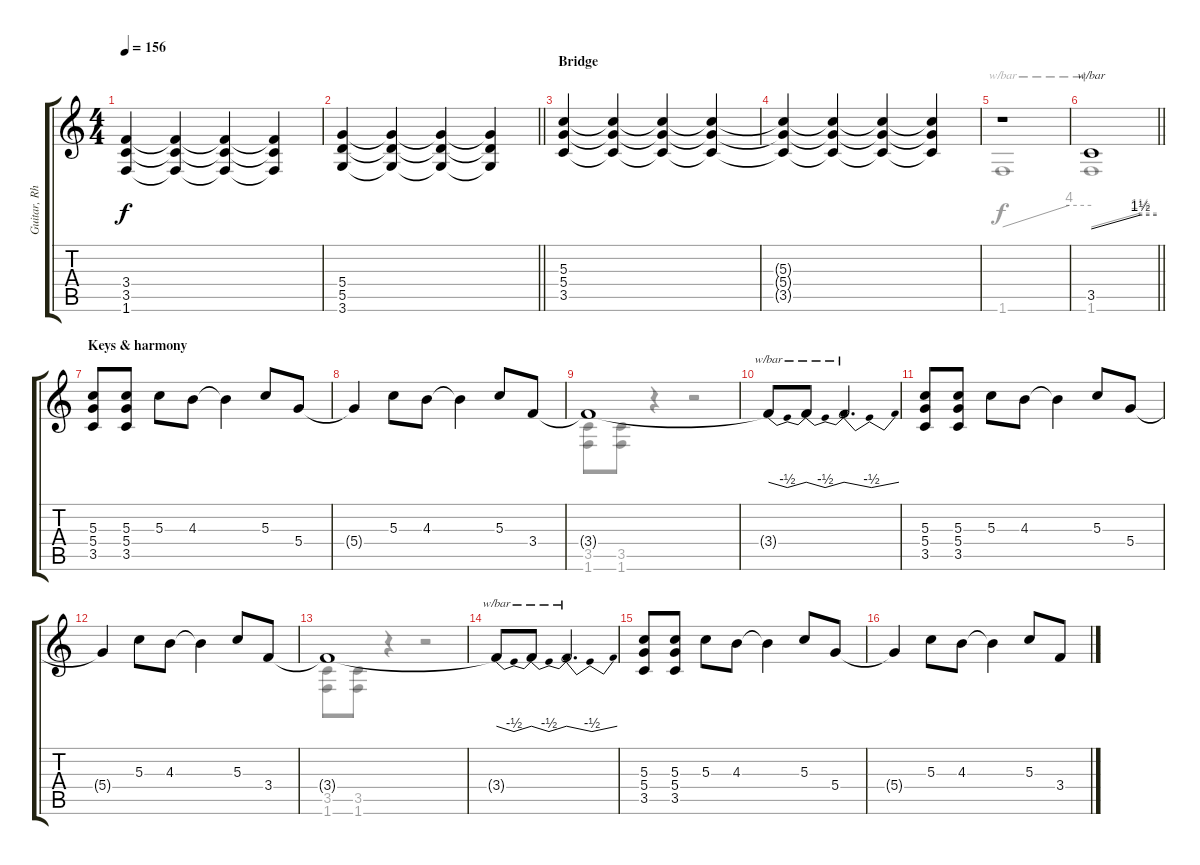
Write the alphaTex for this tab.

\track ("Guitar, Rhythm" "Guitar, Rh") {instrument distortionguitar}
\staff {score tabs}
\tuning (E4 B3 G3 D3 A2 E2) {hide}
\voice
\ts (4 4)
\tempo 156
\clef g2
\ks c
(3.4 3.5 1.6).4{dy f} (3.4{t} 3.5{t} 1.6{t}).4 (3.4{t} 3.5{t} 1.6{t}).4 (3.4{t} 3.5{t} 1.6{t}).4 |
\barLineRight lightlight
(5.4 5.5 3.6).4 (5.4{t} 5.5{t} 3.6{t}).4 (5.4{t} 5.5{t} 3.6{t}).4 (5.4{t} 5.5{t} 3.6{t}).4 |
\section ("" "Bridge")
(5.3 5.4 3.5).4 (5.3{t} 5.4{t} 3.5{t}).4 (5.3{t} 5.4{t} 3.5{t}).4 (5.3{t} 5.4{t} 3.5{t}).4 |
(5.3{t} 5.4{t} 3.5{t}).4 (5.3{t} 5.4{t} 3.5{t}).4 (5.3{t} 5.4{t} 3.5{t}).4 (5.3{t} 5.4{t} 3.5{t}).4 |
r.1 |
\barLineRight lightlight
3.5.1{tbe (custom default 0 0 45 6 60 6)} |
\section ("" "Keys & harmony")
(5.3 5.4 3.5).8 (5.3 5.4 3.5).8 5.3.8 4.3.8 4.3{t}.4 5.3.8 5.4.8 |
5.4{t}.4 5.3.8 4.3.8 4.3{t}.4 5.3.8 3.4.8 |
3.4{t}.1 |
3.4{t}.8{tbe (dip default 0 0 30 -2 60 0)} 3.4{t}.8{tbe (dip default 0 0 30 -2 60 0)} 3.4{t}.2{d tbe (dip default 0 0 30 -2 60 0)} |
(5.3 5.4 3.5).8 (5.3 5.4 3.5).8 5.3.8 4.3.8 4.3{t}.4 5.3.8 5.4.8 |
5.4{t}.4 5.3.8 4.3.8 4.3{t}.4 5.3.8 3.4.8 |
3.4{t}.1 |
3.4{t}.8{tbe (dip default 0 0 30 -2 60 0)} 3.4{t}.8{tbe (dip default 0 0 30 -2 60 0)} 3.4{t}.2{d tbe (dip default 0 0 30 -2 60 0)} |
(5.3 5.4 3.5).8 (5.3 5.4 3.5).8 5.3.8 4.3.8 4.3{t}.4 5.3.8 5.4.8 |
5.4{t}.4 5.3.8 4.3.8 4.3{t}.4 5.3.8 3.4.8
\voice
\clef g2
\ottava regular
\simile none
\ks c
|
\barLineRight lightlight
|
|
|
1.6.1{tbe (custom default 0 0 45 16 60 16)} |
\barLineRight lightlight
1.6.1{tbe (custom default 0 0 45 6 60 6)} |
|
|
(3.5 1.6).8 (3.5 1.6).8 r.4 r.2 |
|
|
|
(3.5 1.6).8 (3.5 1.6).8 r.4 r.2 |
|
|
